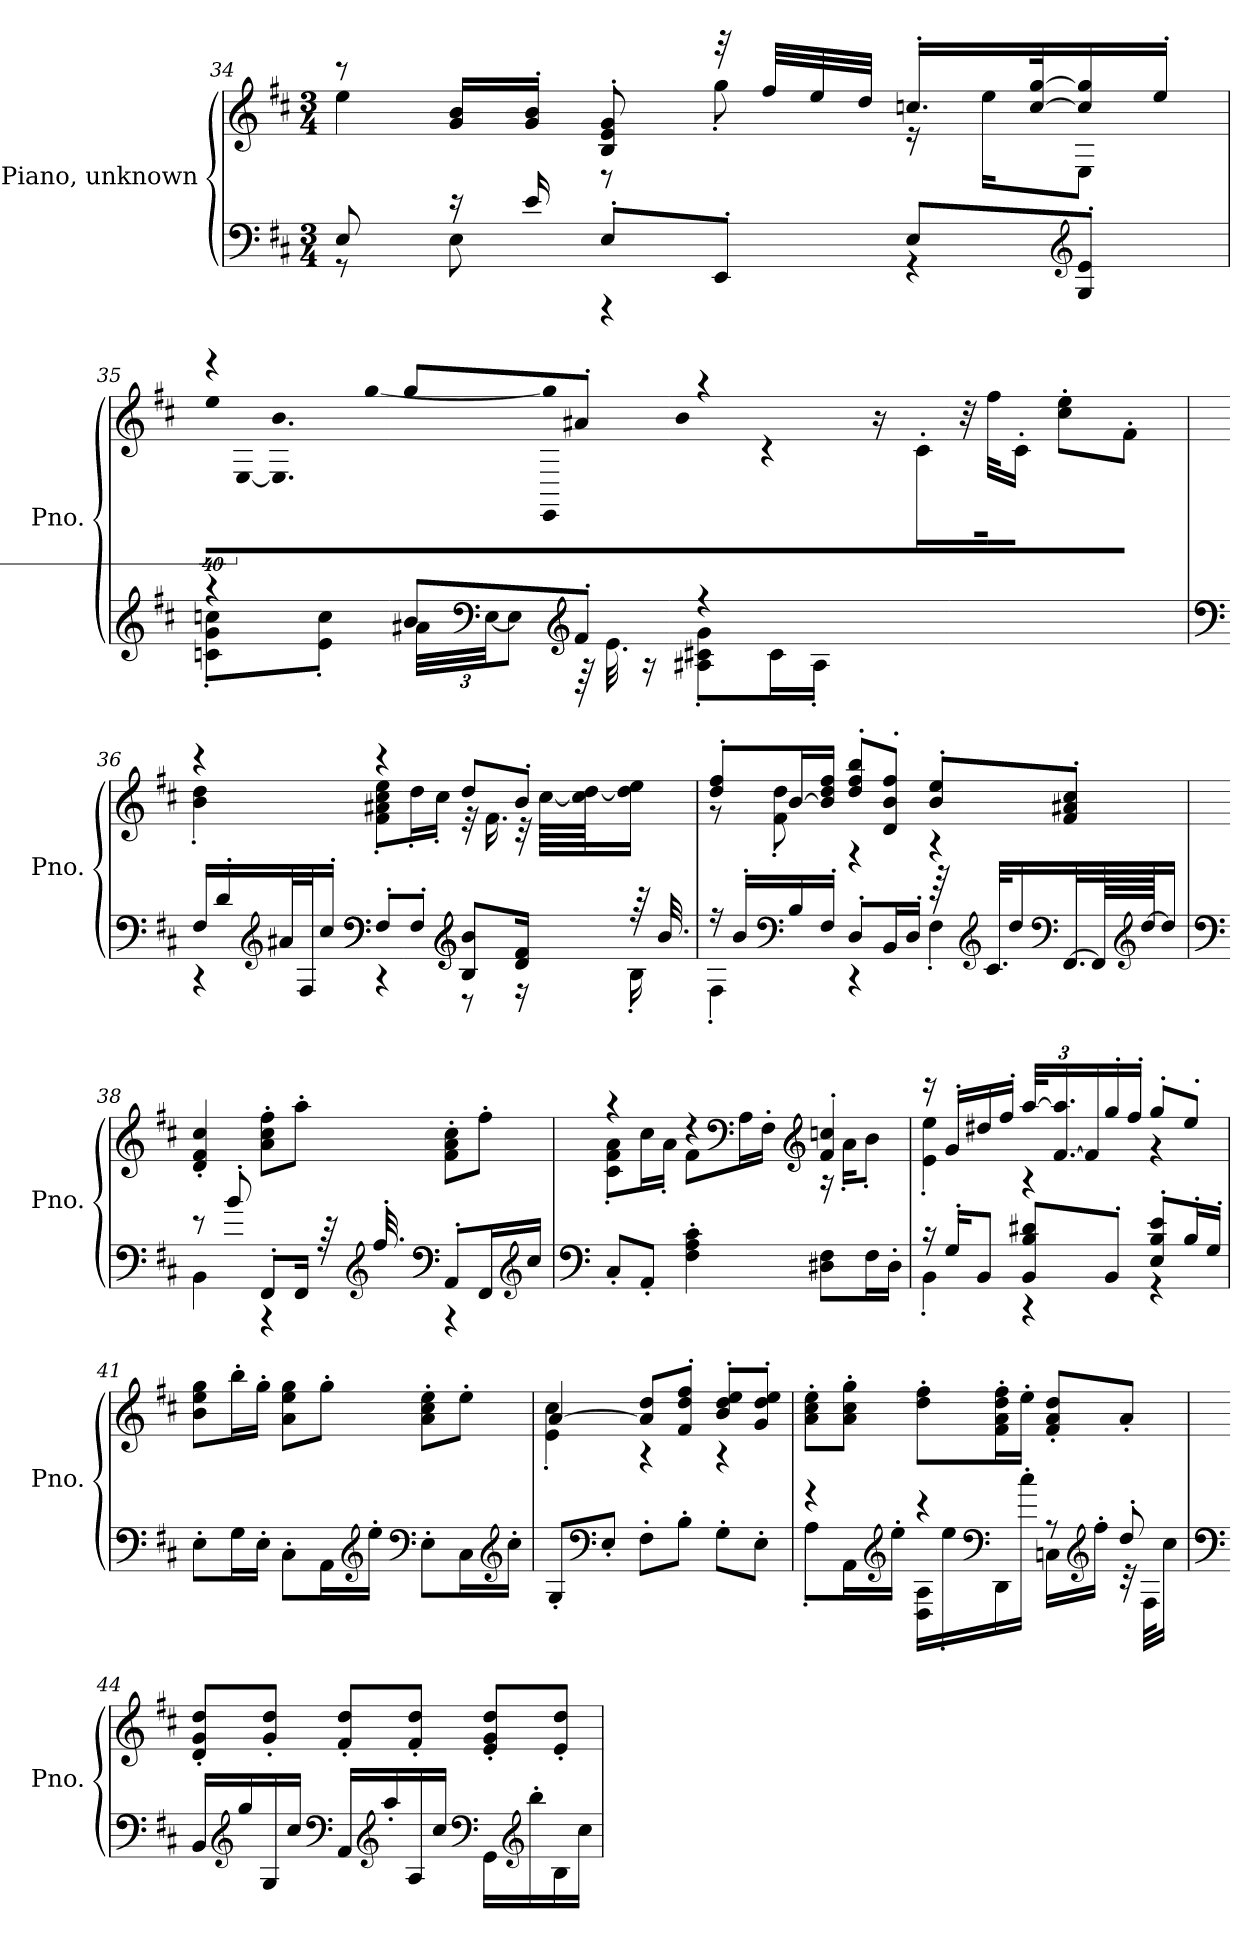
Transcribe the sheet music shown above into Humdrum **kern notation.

**kern	**kern
*part1	*part1
*staff2	*staff1
*I"Piano, unknown	*
*I'Pno.	*
*clefF4	*clefG2
*k[f#c#]	*k[f#c#]
*M3/4	*M3/4
=34	=34
*^	*^
8E/	8r	8r	4ee\
16r	8E\	16g/ 16b/LL	.
16e/	.	16g/' 16b/'JJ	.
8E'/L	4r	8B/' 8e/' 8g/'	8r
8EE'/J	.	32r	8gg'\
.	.	32ff#/LLL	.
.	.	32ee/	.
.	.	32dd/JJJ	.
8E/L	4r	16.ccn'/LL	16r
.	.	.	16ee\KL
.	.	[32cc/ [32gg/K	.
*clefG2	*	*	*
8G/' 8e/'J	.	16cc/] 16gg/]	8E\J
.	.	16ee'/JJ	.
!!LO:LB:g=z	!!
=35	=35	=35	=35
!	!	!	!LO:N:vis=32
4r	8cn\' 8g\' 8ccn\'L	4r	640%23ee\LLL
!	!	!	!LO:N:vis=64
.	.	.	[960%17E\K
!	!	!	!LO:N:vis=32.
.	.	.	1920%103E\] 1920%103b\
!	!	!	!LO:N:vis=32
.	.	.	[640%23gg\
.	8e\' 8cc\'J	.	.
!	!	!	!LO:N:vis=32
.	.	.	640%23EE\ 640%23gg\]
!	!	!	!LO:N:vis=32
.	.	.	640%23b\JJJ
!	!	!	!LO:N:vis=32
.	.	.	640%23r
*	*Xbrackettup	*	*
8b/L	48a#X\LLL	8gg/L	.
.	.	.	16r
*clefF4	*	*	*
.	[48E\JJ	.	.
.	12E\J]	.	.
.	.	.	16c#'\
*clefG2	*	*	*
8f#'/J	64r	8a#X'/J	.
.	.	.	32r
.	32.e\	.	.
.	.	.	32ff#\KLL
.	16r	.	.
.	.	.	16c#'\JJ
4r	8A#X\' 8c#X\' 8g\'L	4r	.
.	.	.	8cc#\' 8ee\'L
.	16c#\L	.	.
.	.	.	8f#'\J
.	16A#'\JJ	.	.
960ryy	960ryy	960ryy	.
!!LO:PB:g=z	!!
=36	=36	=36	=36
*clefF4	*	*	*
16F#/LL	4r	4r	4b\' 4dd\'
16d'/	.	.	.
*clefG2	*	*	*
32a#X/L	.	.	.
32F#/J	.	.	.
16cc#'/JJ	.	.	.
*clefF4	*	*	*
8F#'/L	4r	4r	8f#\' 8a#X\' 8cc#\' 8ee\'L
8F#'/J	.	.	16dd'\L
.	.	.	16cc#'\JJ
*clefG2	*	*	*
8B/ 8b/L	8r	8dd/L	32r
.	.	.	16.f#\
16d/ 16f#/Jk	16r	8b'/J	32r
.	.	.	[64cc#\LLLL
.	.	.	64cc#\] [64dd\JJ
64r	16B'\	.	16dd\] 16ee\JJ
32.b/	.	.	.
!!LO:LB:g=z	!!
=37	=37	=37	=37
16r	4F#'\	8dd/' 8ff#/'L	8r
16b'/LL	.	.	.
*clefF4	*	*	*
16B/	.	[16b/L	8f#\' 8dd\'
16F#'/JJ	.	16b/] 16dd/ 16ff#/JJ	.
8D'/L	4r	8dd/' 8ff#/' 8bb/'L	4r
16BB/L	.	8d/' 8b/' 8ff#/'J	.
16D'/JJ	.	.	.
64r	4F#'\	8b/' 8ee/'L	4r
*clefG2	*	*	*
32.c#/KLL	.	.	.
16dd/	.	.	.
*clefF4	*	*	*
[32.FF#/L	.	8f#/' 8a#X/' 8cc#/'J	.
128FF#/LL]	.	.	.
*clefG2	*	*	*
[128dd/JJJ	.	.	.
16dd/JJ]	.	.	.
*	*	*v	*v
=38	=38	=38
*clefF4	*	*
8r	4BB\	4d/' 4f#/' 4cc#/'
8b'/	.	.
8FF#'/L	4r	8a\' 8cc#\' 8ff#\'L
16FF#/Jk	.	8aa'\J
64r	.	.
*clefG2	*	*
32.ff#'/	.	.
*clefF4	*	*
8AA'/L	4r	8f#\' 8a\' 8cc#\'L
16FF#/L	.	8ff#'\J
*clefG2	*	*
16cc#/JJ	.	.
*v	*v	*
!!LO:LB:g=z
=39	=39
*clefF4	*
*	*^
8C#'/L	4r	8c#\' 8f#\' 8a\'L
8AA'/J	.	16cc#\L
.	.	16a'\JJ
4F#\' 4A\' 4c#\'	4r	8f#\L
*	*clefF4	*
.	.	16A\L
.	.	16F#'\JJ
*	*clefG2	*
8D#X\ 8F#\L	4f#/' 4ccn/'	16r
.	.	16a'\KL
16F#\L	.	8b'\J
16D#'\JJ	.	.
=40	=40	=40
*^	*	*
16r	4BB'\	16r	4e\' 4ee\'
16G'/KL	.	16g'/LL	.
8BB/J	.	16dd#X/	.
.	.	16ff#'/JJ	.
*	*	*Xbrackettup	*
8BB/ 8B/ 8d#X/L	4r	[48aa/KLL	4r
.	.	[24.f#/ 24.aa/]	.
.	.	24f#/]	.
8BB'/J	.	16gg'/	.
.	.	16ff#'/JJ	.
8E/' 8B/' 8e/'L	4r	8gg'/L	4r
16B'/L	.	8ee'/J	.
16G'/JJ	.	.	.
*v	*v	*	*
*	*v	*v
=41	=41
8E'\L	8b\ 8ee\ 8gg\L
16G\L	16bb'\L
16E'\JJ	16gg'\JJ
8C#'\L	8a\ 8ee\ 8gg\L
16AA\L	8gg'\J
*clefG2	*
16ee'\JJ	.
*clefF4	*
8E'\L	8a\' 8cc#\' 8ee\'L
16C#\L	8ee'\J
*clefG2	*
16cc#'\JJ	.
!!LO:LB:g=z
=42	=42
*	*^
8G'/L	[4a/	4e\' 4cc#\'
*clefF4	*	*
8E'/J	.	.
8F#'\L	8a/] 8dd/L	4r
8B'\J	8f#/' 8dd/' 8ff#/'J	.
8G'\L	8b/' 8dd/' 8ee/'L	4r
8E'\J	8g/' 8dd/' 8ee/'J	.
*	*v	*v
=43	=43
*^	*
4r	8A'\L	8a\' 8cc#\' 8ee\'L
.	16AA\L	8a\' 8cc#\' 8gg\'J
*clefG2	*	*
.	16ee'\JJ	.
4r	16D\ 16A\LL	8dd\' 8ff#\'L
.	16ee'\	.
*clefF4	*	*
.	16DD\	16f#\' 16a\' 16dd\' 16ff#\'L
.	16cc#'\JJ	16ee'\JJ
8r	16Cn\LL	8f#/' 8a/' 8dd/'L
*clefG2	*	*
.	16ff#'\JJ	.
8dd'/	32r	8a'/J
.	32F#\KLL	.
.	16cc#\JJ	.
*v	*v	*
!!LO:LB:g=z
=44	=44
*clefF4	*
16BB/LL	8d/' 8g/' 8dd/'L
*clefG2	*
16gg/	.
16G/	8g/' 8dd/'J
16cc#/JJ	.
*clefF4	*
16AA/LL	8f#/' 8dd/'L
*clefG2	*
16aa'/	.
16A/	8f#/' 8dd/'J
16cc#/JJ	.
*clefF4	*
16GG\LL	8e/' 8g/' 8dd/'L
*clefG2	*
16bb'\	.
16B\	8e/' 8dd/'J
16cc#\JJ	.
=	=
*-	*-
